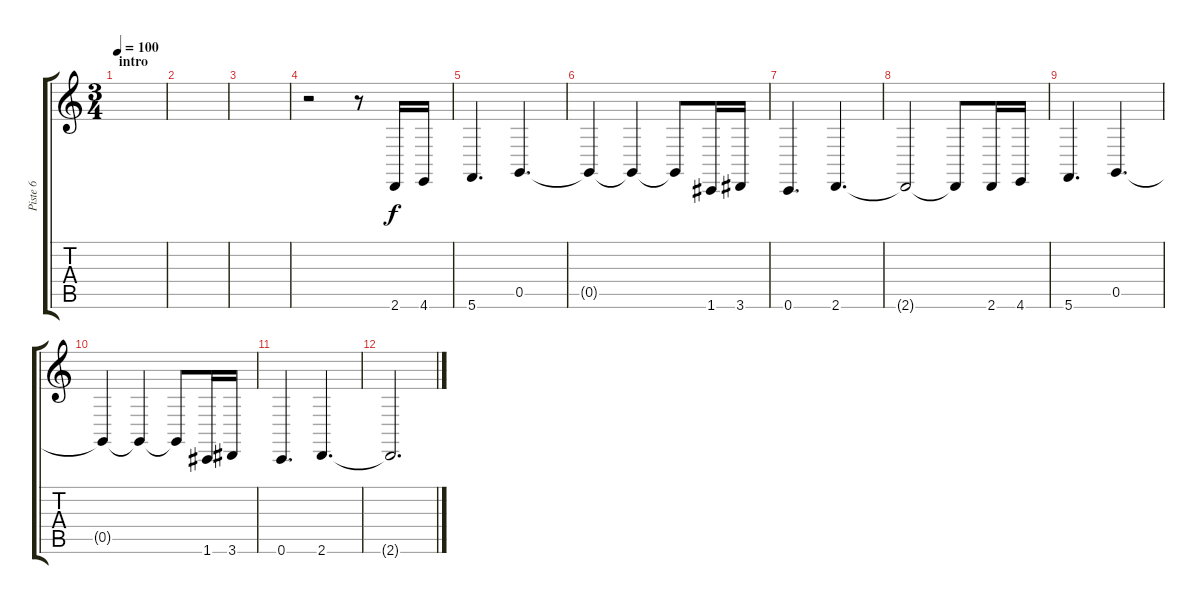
\track ("Piste 6" "Piste 6") {instrument stringensemble1}
\staff {score tabs}
\tuning (E4 C4 G3 C3 G2 C2) {hide}
\ts (3 4)
\section ("" "intro")
\tempo 100
\clef g2
\ks c
|
|
|
r.2 r.8 2.6.16 4.6.16 |
5.6.4{d} 0.5.4{d} |
0.5{t}.4 0.5{t}.4 0.5{t}.8 1.6.16 3.6.16 |
0.6.4{d} 2.6.4{d} |
2.6{t}.2 2.6{t}.8 2.6.16 4.6.16 |
5.6.4{d} 0.5.4{d} |
0.5{t}.4 0.5{t}.4 0.5{t}.8 1.6.16 3.6.16 |
0.6.4{d} 2.6.4{d} |
2.6{t}.2{d}
